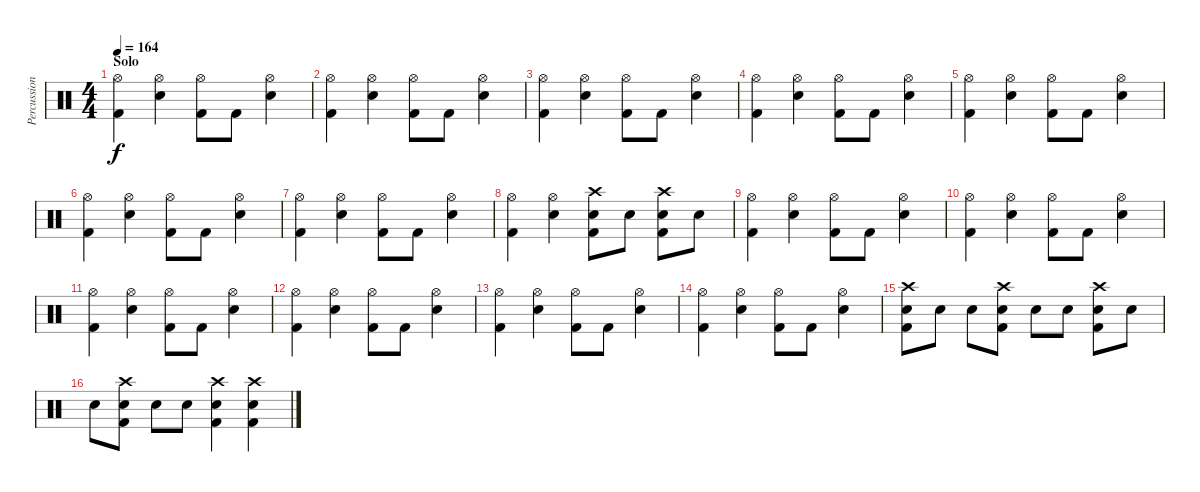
\track ("Percussions" "Percussion") {instrument percussion}
\staff {score}
\articulation defaults
\ts (4 4)
\section ("" "Solo")
\tempo 164
\clef neutral
\ks c
("Hi-Hat (open)" "Kick (hit) 2").4{dy f} ("Hi-Hat (open)" "Electric Snare (hit)").4 ("Hi-Hat (open)" "Kick (hit) 2").8 "Kick (hit) 2".8 ("Hi-Hat (open)" "Electric Snare (hit)").4 |
("Hi-Hat (open)" "Kick (hit) 2").4 ("Hi-Hat (open)" "Electric Snare (hit)").4 ("Hi-Hat (open)" "Kick (hit) 2").8 "Kick (hit) 2".8 ("Hi-Hat (open)" "Electric Snare (hit)").4 |
("Hi-Hat (open)" "Kick (hit) 2").4 ("Hi-Hat (open)" "Electric Snare (hit)").4 ("Hi-Hat (open)" "Kick (hit) 2").8 "Kick (hit) 2".8 ("Hi-Hat (open)" "Electric Snare (hit)").4 |
("Hi-Hat (open)" "Kick (hit) 2").4 ("Hi-Hat (open)" "Electric Snare (hit)").4 ("Hi-Hat (open)" "Kick (hit) 2").8 "Kick (hit) 2".8 ("Hi-Hat (open)" "Electric Snare (hit)").4 |
("Hi-Hat (open)" "Kick (hit) 2").4 ("Hi-Hat (open)" "Electric Snare (hit)").4 ("Hi-Hat (open)" "Kick (hit) 2").8 "Kick (hit) 2".8 ("Hi-Hat (open)" "Electric Snare (hit)").4 |
("Hi-Hat (open)" "Kick (hit) 2").4 ("Hi-Hat (open)" "Electric Snare (hit)").4 ("Hi-Hat (open)" "Kick (hit) 2").8 "Kick (hit) 2".8 ("Hi-Hat (open)" "Electric Snare (hit)").4 |
("Hi-Hat (open)" "Kick (hit) 2").4 ("Hi-Hat (open)" "Electric Snare (hit)").4 ("Hi-Hat (open)" "Kick (hit) 2").8 "Kick (hit) 2".8 ("Hi-Hat (open)" "Electric Snare (hit)").4 |
("Hi-Hat (open)" "Kick (hit) 2").4 ("Hi-Hat (open)" "Electric Snare (hit)").4 ("Crash high (hit)" "Electric Snare (hit)" "Kick (hit) 2").8 "Electric Snare (hit)".8 ("Crash high (hit)" "Electric Snare (hit)" "Kick (hit) 2").8 "Electric Snare (hit)".8 |
("Hi-Hat (open)" "Kick (hit) 2").4 ("Hi-Hat (open)" "Electric Snare (hit)").4 ("Hi-Hat (open)" "Kick (hit) 2").8 "Kick (hit) 2".8 ("Hi-Hat (open)" "Electric Snare (hit)").4 |
("Hi-Hat (open)" "Kick (hit) 2").4 ("Hi-Hat (open)" "Electric Snare (hit)").4 ("Hi-Hat (open)" "Kick (hit) 2").8 "Kick (hit) 2".8 ("Hi-Hat (open)" "Electric Snare (hit)").4 |
("Hi-Hat (open)" "Kick (hit) 2").4 ("Hi-Hat (open)" "Electric Snare (hit)").4 ("Hi-Hat (open)" "Kick (hit) 2").8 "Kick (hit) 2".8 ("Hi-Hat (open)" "Electric Snare (hit)").4 |
("Hi-Hat (open)" "Kick (hit) 2").4 ("Hi-Hat (open)" "Electric Snare (hit)").4 ("Hi-Hat (open)" "Kick (hit) 2").8 "Kick (hit) 2".8 ("Hi-Hat (open)" "Electric Snare (hit)").4 |
("Hi-Hat (open)" "Kick (hit) 2").4 ("Hi-Hat (open)" "Electric Snare (hit)").4 ("Hi-Hat (open)" "Kick (hit) 2").8 "Kick (hit) 2".8 ("Hi-Hat (open)" "Electric Snare (hit)").4 |
("Hi-Hat (open)" "Kick (hit) 2").4 ("Hi-Hat (open)" "Electric Snare (hit)").4 ("Hi-Hat (open)" "Kick (hit) 2").8 "Kick (hit) 2".8 ("Hi-Hat (open)" "Electric Snare (hit)").4 |
("Crash high (hit)" "Electric Snare (hit)" "Kick (hit) 2").8 "Electric Snare (hit)".8 "Electric Snare (hit)".8 ("Crash high (hit)" "Electric Snare (hit)" "Kick (hit) 2").8 "Electric Snare (hit)".8 "Electric Snare (hit)".8 ("Crash high (hit)" "Electric Snare (hit)" "Kick (hit) 2").8 "Electric Snare (hit)".8 |
"Electric Snare (hit)".8 ("Crash high (hit)" "Electric Snare (hit)" "Kick (hit) 2").8 "Electric Snare (hit)".8 "Electric Snare (hit)".8 ("Crash high (hit)" "Electric Snare (hit)" "Kick (hit) 2").4 ("Crash high (hit)" "Electric Snare (hit)" "Kick (hit) 2").4
